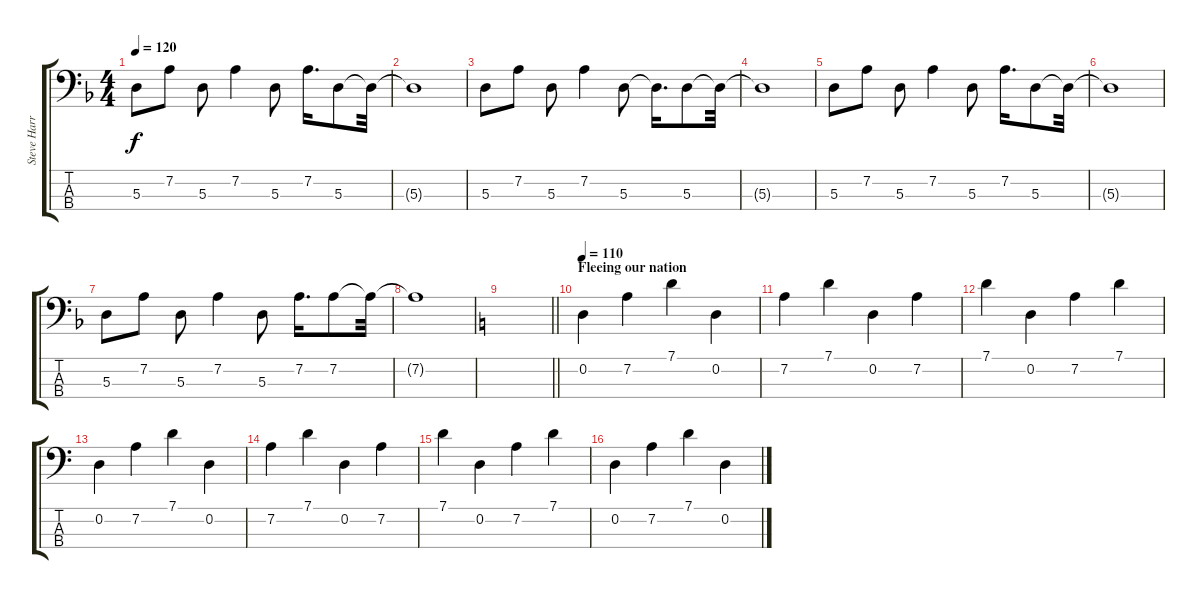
\track ("Steve Harris" "Steve Harr") {instrument electricbassfinger}
\staff {score tabs}
\tuning (G2 D2 A1 E1) {hide}
\ts (4 4)
\tempo 120
\clef f4
\ks f
5.3.8{dy f} 7.2.8 5.3.8 7.2.4 5.3.8 7.2.16{d} 5.3.8 5.3{t}.32 |
5.3{t}.1 |
5.3.8 7.2.8 5.3.8 7.2.4 5.3.8 5.3{t}.16{d} 5.3.8 5.3{t}.32 |
5.3{t}.1 |
5.3.8 7.2.8 5.3.8 7.2.4 5.3.8 7.2.16{d} 5.3.8 5.3{t}.32 |
5.3{t}.1 |
5.3.8 7.2.8 5.3.8 7.2.4 5.3.8 7.2.16{d} 7.2.8 7.2{t}.32 |
7.2{t}.1 |
\barLineRight lightlight
\ks c
|
\section ("" "Fleeing our nation")
\tempo 110
0.2.4 7.2.4 7.1.4 0.2.4 |
7.2.4 7.1.4 0.2.4 7.2.4 |
7.1.4 0.2.4 7.2.4 7.1.4 |
0.2.4 7.2.4 7.1.4 0.2.4 |
7.2.4 7.1.4 0.2.4 7.2.4 |
7.1.4 0.2.4 7.2.4 7.1.4 |
0.2.4 7.2.4 7.1.4 0.2.4
